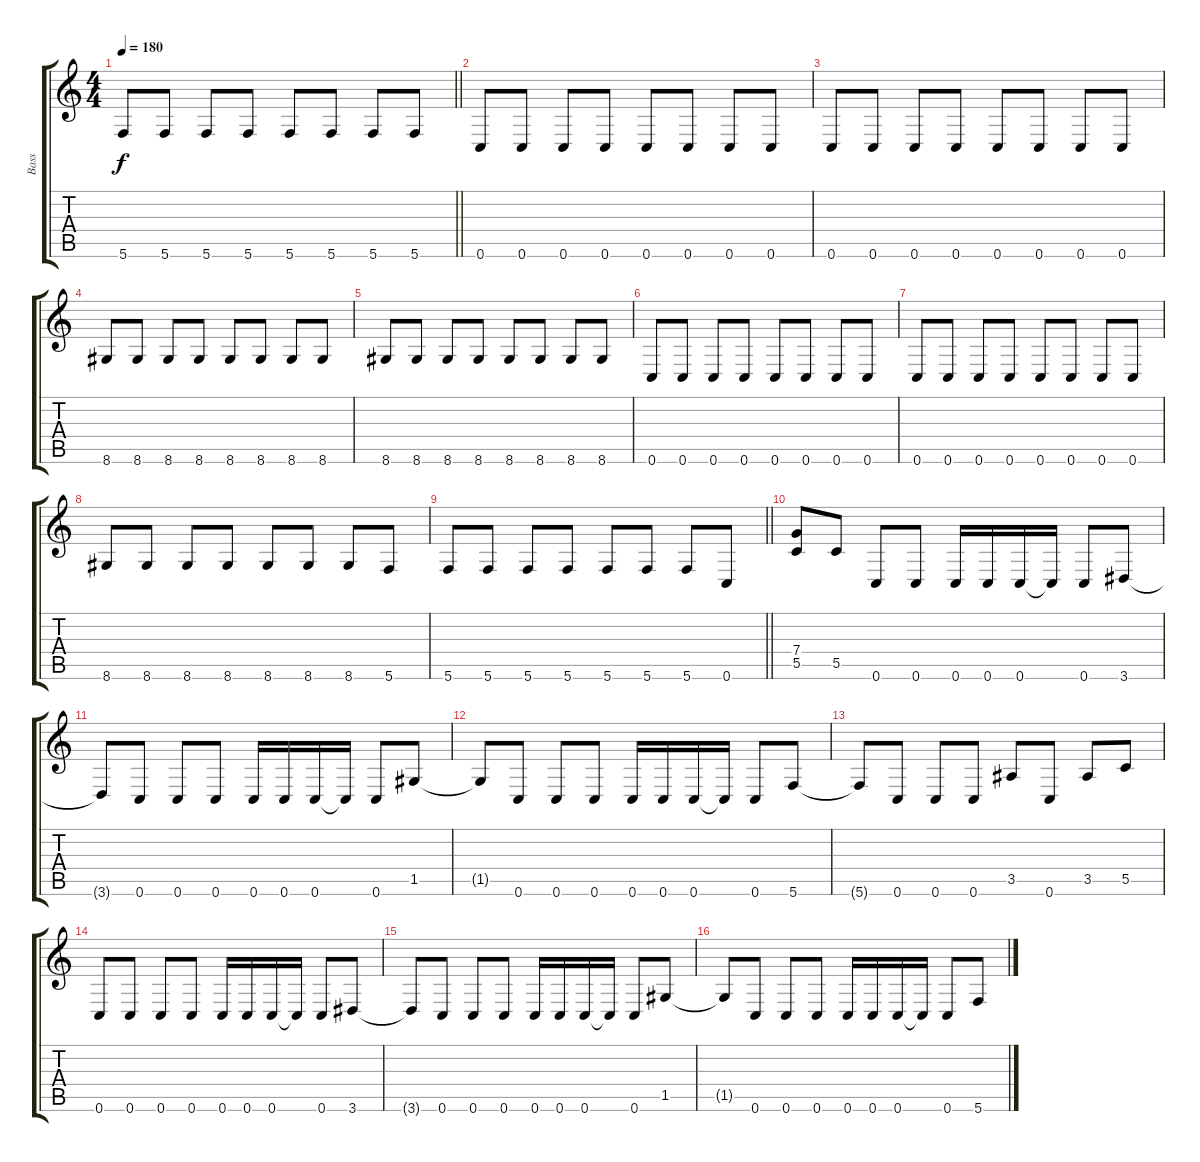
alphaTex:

\track ("Bass" "Bass") {instrument electricbassfinger}
\staff {score tabs}
\tuning (D4 A3 F3 C3 G2 C2) {hide}
\ts (4 4)
\tempo 180
\clef g2
\barLineRight lightlight
\ks c
5.6.8{dy f} 5.6.8 5.6.8 5.6.8 5.6.8 5.6.8 5.6.8 5.6.8 |
0.6.8 0.6.8 0.6.8 0.6.8 0.6.8 0.6.8 0.6.8 0.6.8 |
0.6.8 0.6.8 0.6.8 0.6.8 0.6.8 0.6.8 0.6.8 0.6.8 |
8.6.8 8.6.8 8.6.8 8.6.8 8.6.8 8.6.8 8.6.8 8.6.8 |
8.6.8 8.6.8 8.6.8 8.6.8 8.6.8 8.6.8 8.6.8 8.6.8 |
0.6.8 0.6.8 0.6.8 0.6.8 0.6.8 0.6.8 0.6.8 0.6.8 |
0.6.8 0.6.8 0.6.8 0.6.8 0.6.8 0.6.8 0.6.8 0.6.8 |
8.6.8 8.6.8 8.6.8 8.6.8 8.6.8 8.6.8 8.6.8 5.6.8 |
\barLineRight lightlight
5.6.8 5.6.8 5.6.8 5.6.8 5.6.8 5.6.8 5.6.8 0.6.8 |
(7.4 5.5).8 5.5.8 0.6.8 0.6.8 0.6.16 0.6.16 0.6.16 0.6{t}.16 0.6.8 3.6.8 |
3.6{t}.8 0.6.8 0.6.8 0.6.8 0.6.16 0.6.16 0.6.16 0.6{t}.16 0.6.8 1.5.8 |
1.5{t}.8 0.6.8 0.6.8 0.6.8 0.6.16 0.6.16 0.6.16 0.6{t}.16 0.6.8 5.6.8 |
5.6{t}.8 0.6.8 0.6.8 0.6.8 3.5.8 0.6.8 3.5.8 5.5.8 |
0.6.8 0.6.8 0.6.8 0.6.8 0.6.16 0.6.16 0.6.16 0.6{t}.16 0.6.8 3.6.8 |
3.6{t}.8 0.6.8 0.6.8 0.6.8 0.6.16 0.6.16 0.6.16 0.6{t}.16 0.6.8 1.5.8 |
1.5{t}.8 0.6.8 0.6.8 0.6.8 0.6.16 0.6.16 0.6.16 0.6{t}.16 0.6.8 5.6.8
